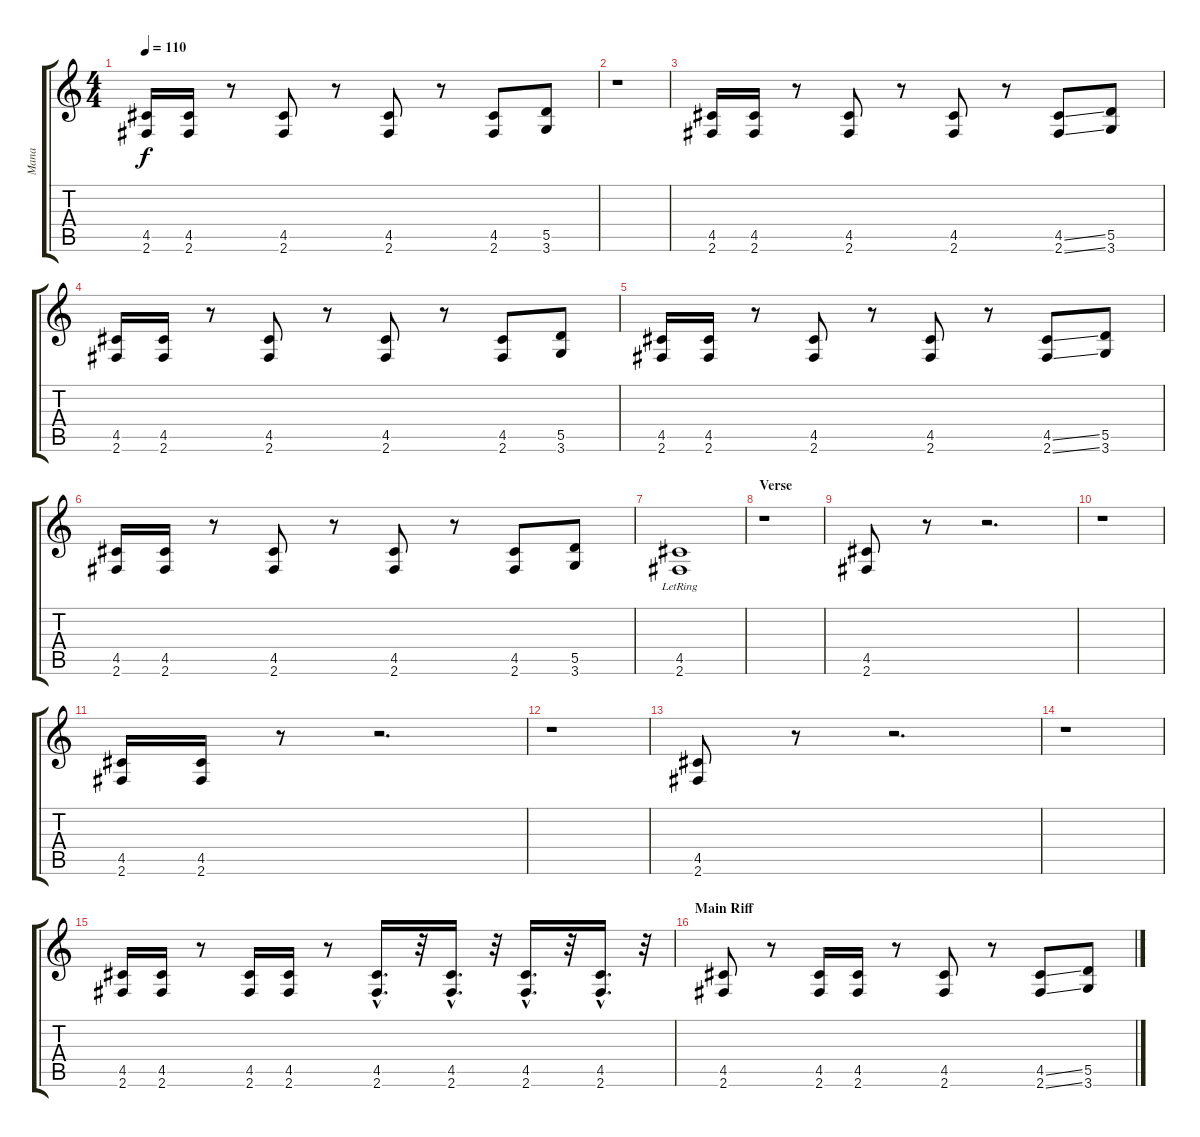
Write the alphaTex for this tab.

\track ("Mana" "Mana") {instrument distortionguitar}
\staff {score tabs}
\tuning (E4 B3 G3 D3 A2 E2) {hide}
\ts (4 4)
\tempo 110
\clef g2
\ks c
(4.5 2.6).16{dy f} (4.5 2.6).16 r.8 (4.5 2.6).8 r.8 (4.5 2.6).8 r.8 (4.5 2.6).8 (5.5 3.6).8 |
r.1 |
(4.5 2.6).16 (4.5 2.6).16 r.8 (4.5 2.6).8 r.8 (4.5 2.6).8 r.8 (4.5{ss} 2.6{ss}).8 (5.5 3.6).8 |
(4.5 2.6).16 (4.5 2.6).16 r.8 (4.5 2.6).8 r.8 (4.5 2.6).8 r.8 (4.5 2.6).8 (5.5 3.6).8 |
(4.5 2.6).16 (4.5 2.6).16 r.8 (4.5 2.6).8 r.8 (4.5 2.6).8 r.8 (4.5{ss} 2.6{ss}).8 (5.5 3.6).8 |
(4.5 2.6).16 (4.5 2.6).16 r.8 (4.5 2.6).8 r.8 (4.5 2.6).8 r.8 (4.5 2.6).8 (5.5 3.6).8 |
(4.5{lr} 2.6{lr}).1 |
\section ("" "Verse")
r.1 |
(4.5 2.6).8 r.8 r.2{d} |
r.1 |
(4.5 2.6).16 (4.5 2.6).16 r.8 r.2{d} |
r.1 |
(4.5 2.6).8 r.8 r.2{d} |
r.1 |
(4.5 2.6).16 (4.5 2.6).16 r.8 (4.5 2.6).16 (4.5 2.6).16 r.8 (4.5{hac} 2.6{hac}).16{d} r.32 (4.5{hac} 2.6{hac}).16{d} r.32 (4.5{hac} 2.6{hac}).16{d} r.32 (4.5{hac} 2.6{hac}).16{d} r.32 |
\section ("" "Main Riff")
(4.5 2.6).8 r.8 (4.5 2.6).16 (4.5 2.6).16 r.8 (4.5 2.6).8 r.8 (4.5{ss} 2.6{ss}).8 (5.5 3.6).8
